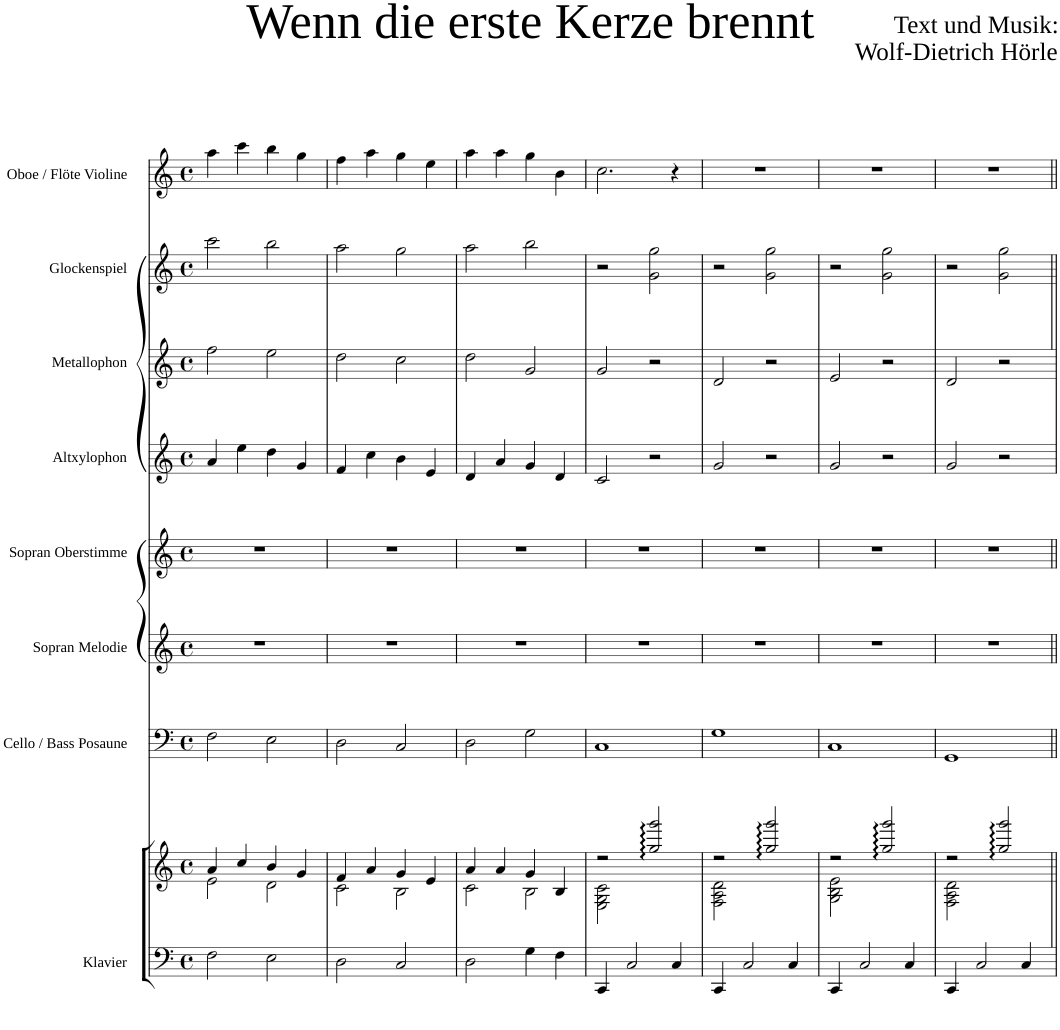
**kern	**kern	**kern	**kern	**kern	**kern	**kern	**kern	**kern
*part9	*part8	*part7	*part6	*part5	*part4	*part3	*part2	*part1
*staff9	*staff8	*staff7	*staff6	*staff5	*staff4	*staff3	*staff2	*staff1
*I"Klavier	*	*I"Cello / Bass Posaune	*I"Sopran Melodie	*I"Sopran Oberstimme	*I"Altxylophon	*I"Metallophon	*I"Glockenspiel	*I"Oboe / Flöte Violine
*I'Klav	*	*I'Cello Bass	*I'Sopr.	*I'O. Sti.	*	*I'Met.	*I'Gl.	*I'Ob./ Fl. Vl.
*clefF4	*clefG2	*clefF4	*clefG2	*clefG2	*clefG2	*clefG2	*clefG2	*clefG2
*k[]	*k[]	*k[]	*k[]	*k[]	*k[]	*k[]	*k[]	*k[]
*M4/4	*M4/4	*M4/4	*M4/4	*M4/4	*M4/4	*M4/4	*M4/4	*M4/4
*met(c)	*met(c)	*met(c)	*met(c)	*met(c)	*met(c)	*met(c)	*met(c)	*met(c)
=1	=1	=1	=1	=1	=1	=1	=1	=1
*	*^	*	*	*	*	*	*	*
2F\	4a/	2e\	2F\	1r	1r	4a/	2ff\	2ccc\	4aa\
.	4cc/	.	.	.	.	4ee\	.	.	4ccc\
2E\	4b/	2d\	2E\	.	.	4dd\	2ee\	2bb\	4bb\
.	4g/	.	.	.	.	4g/	.	.	4gg\
=2	=2	=2	=2	=2	=2	=2	=2	=2	=2
2D\	4f/	2c\	2D\	1r	1r	4f/	2dd\	2aa\	4ff\
.	4a/	.	.	.	.	4cc\	.	.	4aa\
2C/	4g/	2B\	2C/	.	.	4b\	2cc\	2gg\	4gg\
.	4e/	.	.	.	.	4e/	.	.	4ee\
=3	=3	=3	=3	=3	=3	=3	=3	=3	=3
2D\	4a/	2c\	2D\	1r	1r	4d/	2dd\	2aa\	4aa\
.	4a/	.	.	.	.	4a/	.	.	4aa\
4G\	4g/	2B\	2G\	.	.	4g/	2g/	2bb\	4gg\
4F\	4B/	.	.	.	.	4d/	.	.	4b\
=4	=4	=4	=4	=4	=4	=4	=4	=4	=4
4CC/	2r	2E\ 2G\ 2c\	1C	1r	1r	2c/	2g/	2r	2.cc\
2C/	.	.	.	.	.	.	.	.	.
.	2gg/ 2ggg/	2ryy	.	.	.	2r	2r	2g\ 2gg\	.
4C/	.	.	.	.	.	.	.	.	4r
=5	=5	=5	=5	=5	=5	=5	=5	=5	=5
4CC/	2r	2F\ 2A\ 2d\	1G	1r	1r	2g/	2d/	2r	1r
2C/	.	.	.	.	.	.	.	.	.
.	2gg/ 2ggg/	2ryy	.	.	.	2r	2r	2g\ 2gg\	.
4C/	.	.	.	.	.	.	.	.	.
=6	=6	=6	=6	=6	=6	=6	=6	=6	=6
4CC/	2r	2G\ 2B\ 2e\	1C	1r	1r	2g/	2e/	2r	1r
2C/	.	.	.	.	.	.	.	.	.
.	2gg/ 2ggg/	2ryy	.	.	.	2r	2r	2g\ 2gg\	.
4C/	.	.	.	.	.	.	.	.	.
=7	=7	=7	=7	=7	=7	=7	=7	=7	=7
4CC/	2r	2F\ 2A\ 2d\	1GG	1r	1r	2g/	2d/	2r	1r
2C/	.	.	.	.	.	.	.	.	.
.	2gg/ 2ggg/	2ryy	.	.	.	2r	2r	2g\ 2gg\	.
4C/	.	.	.	.	.	.	.	.	.
*	*v	*v	*	*	*	*	*	*	*
=||	=||	=||	=||	=||	=||	=||	=||	=||
*-	*-	*-	*-	*-	*-	*-	*-	*-
